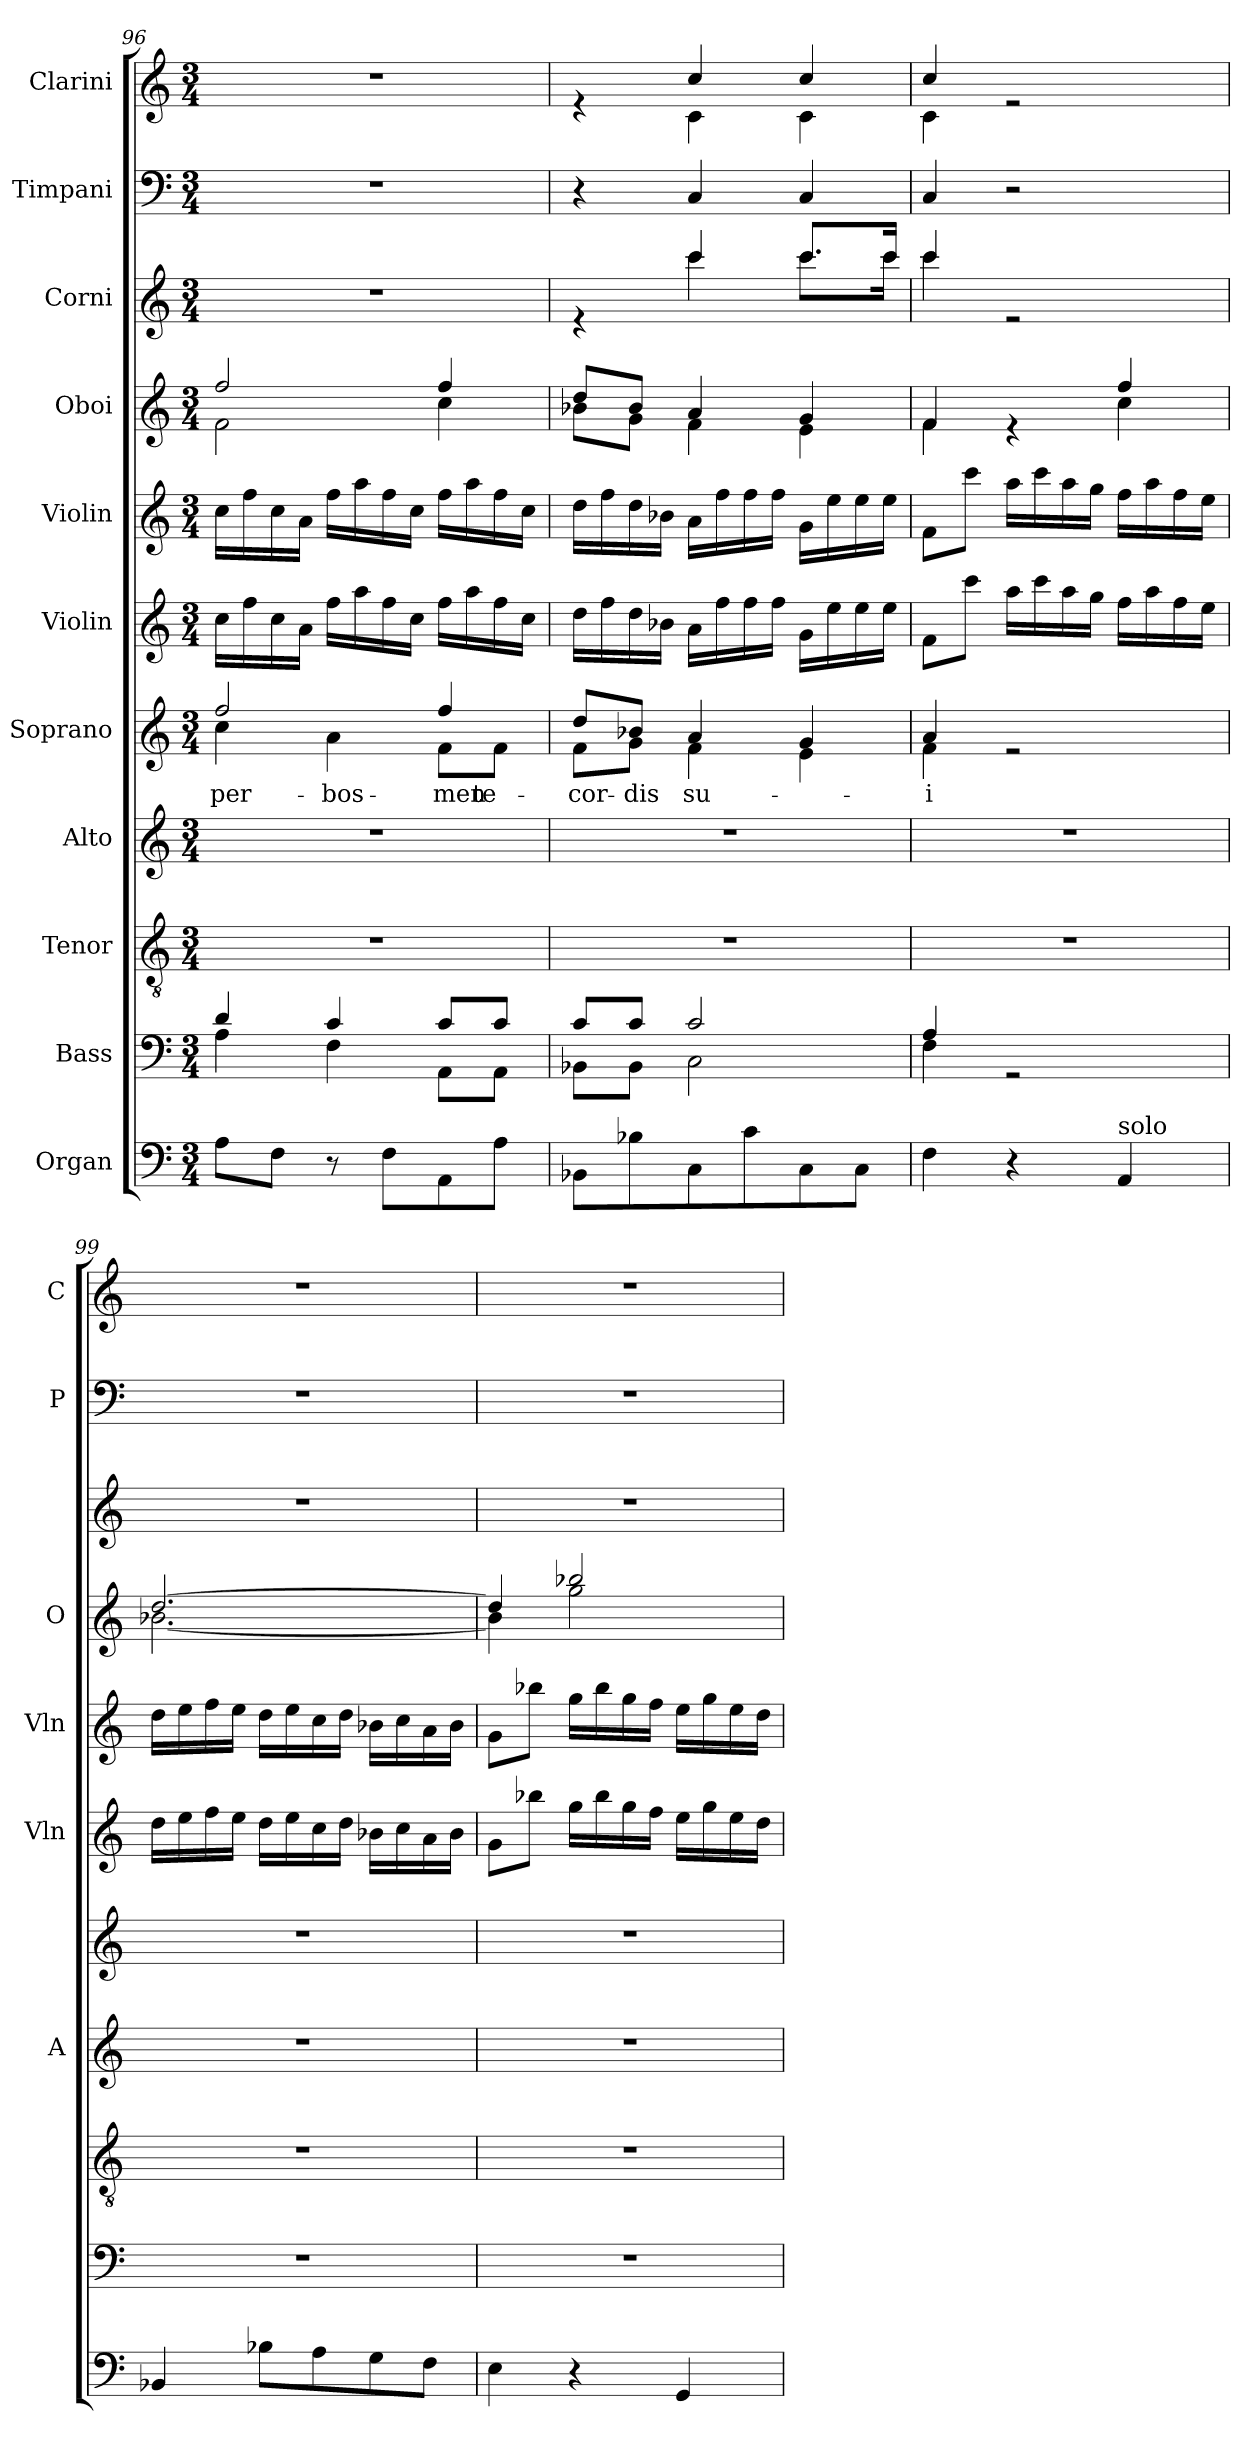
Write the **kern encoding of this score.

**kern	**kern	**kern	**kern	**kern	**text	**kern	**kern	**kern	**kern	**kern	**kern
*part11	*part10	*part9	*part8	*part7	*part7	*part6	*part5	*part4	*part3	*part2	*part1
*staff11	*staff10	*staff9	*staff8	*staff7	*staff7	*staff6	*staff5	*staff4	*staff3	*staff2	*staff1
*I"Organ	*I"Bass	*I"Tenor	*I"Alto	*I"Soprano	*	*I"Violin	*I"Violin	*I"Oboi	*I"Corni	*I"Timpani	*I"Clarini
*	*	*	*I'A	*	*	*I'Vln	*I'Vln	*I'O	*	*I'P	*I'C
*clefF4	*clefF4	*clefGv2	*clefG2	*clefG2	*	*clefG2	*clefG2	*clefG2	*clefG2	*clefF4	*clefG2
*	*	*	*	*	*	*	*	*	*ITrd7c12	*	*
*k[]	*k[]	*k[]	*k[]	*k[]	*	*k[]	*k[]	*k[]	*k[]	*k[]	*k[]
*M3/4	*M3/4	*M3/4	*M3/4	*M3/4	*	*M3/4	*M3/4	*M3/4	*M3/4	*M3/4	*M3/4
=96	=96	=96	=96	=96	=96	=96	=96	=96	=96	=96	=96
*	*^	*	*	*	*	*	*	*	*	*	*
!	!	!	!	!	!	!LO:LY:b	!	!	!	!	!	!
*	*	*	*	*	*^	*	*	*	*	*	*	*
!	!	!	!	!	!	!	!LO:LY:b	!	!	!	!	!	!
*	*	*	*	*	*	*	*	*	*	*^	*	*	*
8A\L	4d/	4A\	2.r	2.r	2ff/	4cc\	-per-	16cc\LL	16cc\LL	2ff/	2f\	2.r	2.r	2.r
.	.	.	.	.	.	.	.	16ff\	16ff\	.	.	.	.	.
8F\J	.	.	.	.	.	.	.	16cc\	16cc\	.	.	.	.	.
.	.	.	.	.	.	.	.	16a\JJ	16a\JJ	.	.	.	.	.
!	!	!	!	!	!	!	!LO:LY:b	!	!	!	!	!	!	!
8r	4c/	4F\	.	.	.	4a\	-bos	16ff\LL	16ff\LL	.	.	.	.	.
.	.	.	.	.	.	.	.	16aa\	16aa\	.	.	.	.	.
8F\L	.	.	.	.	.	.	.	16ff\	16ff\	.	.	.	.	.
.	.	.	.	.	.	.	.	16cc\JJ	16cc\JJ	.	.	.	.	.
!	!	!	!	!	!	!	!LO:LY:b	!	!	!	!	!	!	!
!	!	!	!	!	!	!	!LO:LY:b	!	!	!	!	!	!	!
8AA\	8c/L	8AA\L	.	.	4ff/	8f\L	men-	16ff\LL	16ff\LL	4ff/	4cc\	.	.	.
.	.	.	.	.	.	.	.	16aa\	16aa\	.	.	.	.	.
!	!	!	!	!	!	!	!LO:LY:b	!	!	!	!	!	!	!
8A\J	8c/J	8AA\J	.	.	.	8f\J	-te	16ff\	16ff\	.	.	.	.	.
.	.	.	.	.	.	.	.	16cc\JJ	16cc\JJ	.	.	.	.	.
!!LO:PB:g=z
=97	=97	=97	=97	=97	=97	=97	=97	=97	=97	=97	=97	=97	=97	=97
!	!	!	!	!	!	!	!LO:LY:b	!	!	!	!	!	!	!
*	*	*	*	*	*	*	*	*	*	*	*	*^	*	*^
8BB-X\L	8c/L	8BB-X\L	2.r	2.r	8dd/L	8f\L	cor-	16dd\LL	16dd\LL	8dd/L	8b-X\L	4re	4ryy	4r	4re	4ryy
.	.	.	.	.	.	.	.	16ff\	16ff\	.	.	.	.	.	.	.
!	!	!	!	!	!	!	!LO:LY:b	!	!	!	!	!	!	!	!	!
8B-X\	8c/J	8BB-\J	.	.	8b-X/J	8g\J	-dis	16dd\	16dd\	8b-/J	8g\J	.	.	.	.	.
.	.	.	.	.	.	.	.	16b-X\JJ	16b-X\JJ	.	.	.	.	.	.	.
!	!	!	!	!	!	!	!LO:LY:b	!	!	!	!	!	!	!	!	!
8C\	2c/	2C\	.	.	4a/	4f\	su-	16a\LL	16a\LL	4a/	4f\	4cc/	4cc\	4C/	4cc/	4c\
.	.	.	.	.	.	.	.	16ff\	16ff\	.	.	.	.	.	.	.
8c\	.	.	.	.	.	.	.	16ff\	16ff\	.	.	.	.	.	.	.
.	.	.	.	.	.	.	.	16ff\JJ	16ff\JJ	.	.	.	.	.	.	.
8C\	.	.	.	.	4g/	4e\	.	16g\LL	16g\LL	4g/	4e\	8.cc/L	8.cc\L	4C/	4cc/	4c\
.	.	.	.	.	.	.	.	16ee\	16ee\	.	.	.	.	.	.	.
8C\J	.	.	.	.	.	.	.	16ee\	16ee\	.	.	.	.	.	.	.
.	.	.	.	.	.	.	.	16ee\JJ	16ee\JJ	.	.	16cc/Jk	16cc\Jk	.	.	.
=98	=98	=98	=98	=98	=98	=98	=98	=98	=98	=98	=98	=98	=98	=98	=98	=98
!	!	!	!	!	!	!	!LO:LY:b	!	!	!	!	!	!	!	!	!
4F\	4A/	4F\	2.r	2.r	4a/	4f\	-i	8f\L	8f\L	4f/	4f\	4cc/	4cc\	4C/	4cc/	4c\
.	.	.	.	.	.	.	.	8ccc\J	8ccc\J	.	.	.	.	.	.	.
4r	2rGG	2ryy	.	.	2re	2ryy	.	16aa\LL	16aa\LL	4re	4ryy	2re	2ryy	2r	2re	2ryy
.	.	.	.	.	.	.	.	16ccc\	16ccc\	.	.	.	.	.	.	.
.	.	.	.	.	.	.	.	16aa\	16aa\	.	.	.	.	.	.	.
.	.	.	.	.	.	.	.	16gg\JJ	16gg\JJ	.	.	.	.	.	.	.
!LO:TX:a:t=solo	!	!	!	!	!	!	!	!	!	!	!	!	!	!	!	!
4AA/	.	.	.	.	.	.	.	16ff\LL	16ff\LL	4ff/	4cc\	.	.	.	.	.
.	.	.	.	.	.	.	.	16aa\	16aa\	.	.	.	.	.	.	.
.	.	.	.	.	.	.	.	16ff\	16ff\	.	.	.	.	.	.	.
.	.	.	.	.	.	.	.	16ee\JJ	16ee\JJ	.	.	.	.	.	.	.
*	*v	*v	*	*	*v	*v	*	*	*	*	*	*v	*v	*	*v	*v
=99	=99	=99	=99	=99	=99	=99	=99	=99	=99	=99	=99	=99
4BB-X/	2.r	2.r	2.r	2.r	.	16dd\LL	16dd\LL	[2.dd/	[2.b-X\	2.r	2.r	2.r
.	.	.	.	.	.	16ee\	16ee\	.	.	.	.	.
.	.	.	.	.	.	16ff\	16ff\	.	.	.	.	.
.	.	.	.	.	.	16ee\JJ	16ee\JJ	.	.	.	.	.
8B-X\L	.	.	.	.	.	16dd\LL	16dd\LL	.	.	.	.	.
.	.	.	.	.	.	16ee\	16ee\	.	.	.	.	.
8A\	.	.	.	.	.	16cc\	16cc\	.	.	.	.	.
.	.	.	.	.	.	16dd\JJ	16dd\JJ	.	.	.	.	.
8G\	.	.	.	.	.	16b-X\LL	16b-X\LL	.	.	.	.	.
.	.	.	.	.	.	16cc\	16cc\	.	.	.	.	.
8F\J	.	.	.	.	.	16a\	16a\	.	.	.	.	.
.	.	.	.	.	.	16b-\JJ	16b-\JJ	.	.	.	.	.
=100	=100	=100	=100	=100	=100	=100	=100	=100	=100	=100	=100	=100
4E\	2.r	2.r	2.r	2.r	.	8g\L	8g\L	4dd/]	4b-\]	2.r	2.r	2.r
.	.	.	.	.	.	8bb-X\J	8bb-X\J	.	.	.	.	.
4r	.	.	.	.	.	16gg\LL	16gg\LL	2bb-X/	2gg\	.	.	.
.	.	.	.	.	.	16bb-\	16bb-\	.	.	.	.	.
.	.	.	.	.	.	16gg\	16gg\	.	.	.	.	.
.	.	.	.	.	.	16ff\JJ	16ff\JJ	.	.	.	.	.
4GG/	.	.	.	.	.	16ee\LL	16ee\LL	.	.	.	.	.
.	.	.	.	.	.	16gg\	16gg\	.	.	.	.	.
.	.	.	.	.	.	16ee\	16ee\	.	.	.	.	.
.	.	.	.	.	.	16dd\JJ	16dd\JJ	.	.	.	.	.
*	*	*	*	*	*	*	*	*v	*v	*	*	*
=	=	=	=	=	=	=	=	=	=	=	=
*-	*-	*-	*-	*-	*-	*-	*-	*-	*-	*-	*-
